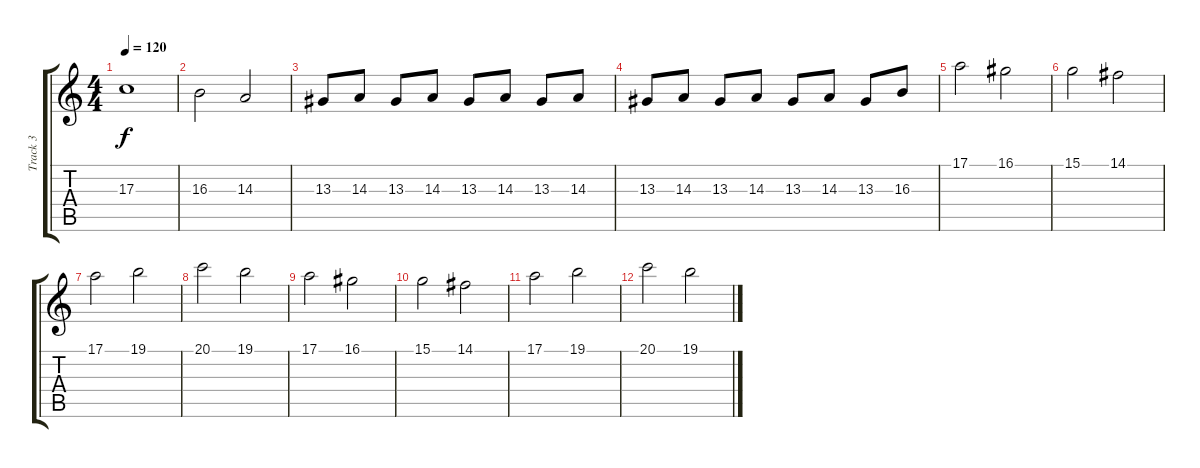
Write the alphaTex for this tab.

\track ("Track 3" "Track 3") {instrument flute}
\staff {score tabs}
\tuning (E4 B3 G3 D3 A2 E2) {hide}
\ts (4 4)
\tempo 120
\clef g2
\ks c
17.3.1{dy f} |
16.3.2 14.3.2 |
13.3.8 14.3.8 13.3.8 14.3.8 13.3.8 14.3.8 13.3.8 14.3.8 |
13.3.8 14.3.8 13.3.8 14.3.8 13.3.8 14.3.8 13.3.8 16.3.8 |
17.1.2 16.1.2 |
15.1.2 14.1.2 |
17.1.2 19.1.2 |
20.1.2 19.1.2 |
17.1.2 16.1.2 |
15.1.2 14.1.2 |
17.1.2 19.1.2 |
20.1.2 19.1.2
